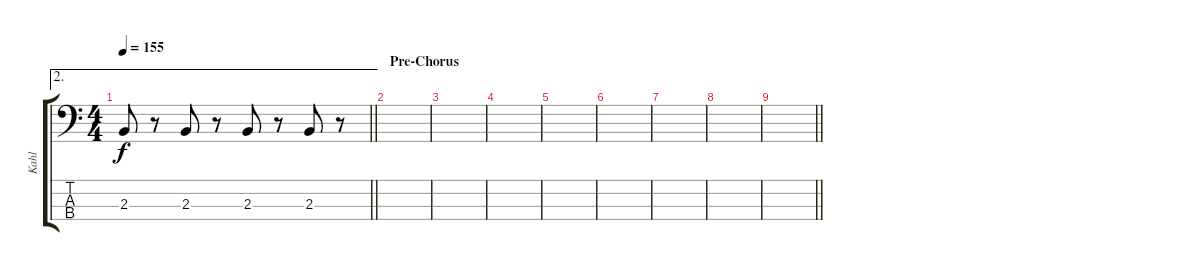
\track ("Kahl" "Kahl") {instrument electricbassfinger}
\staff {score tabs}
\tuning (G2 D2 A1 E1) {hide}
\ae 2
\ts (4 4)
\tempo 155
\clef f4
\barLineRight lightlight
\ks c
2.3.8{dy f} r.8 2.3.8 r.8 2.3.8 r.8 2.3.8 r.8 |
\section ("" "Pre-Chorus")
|
|
|
|
|
|
|
\barLineRight lightlight
